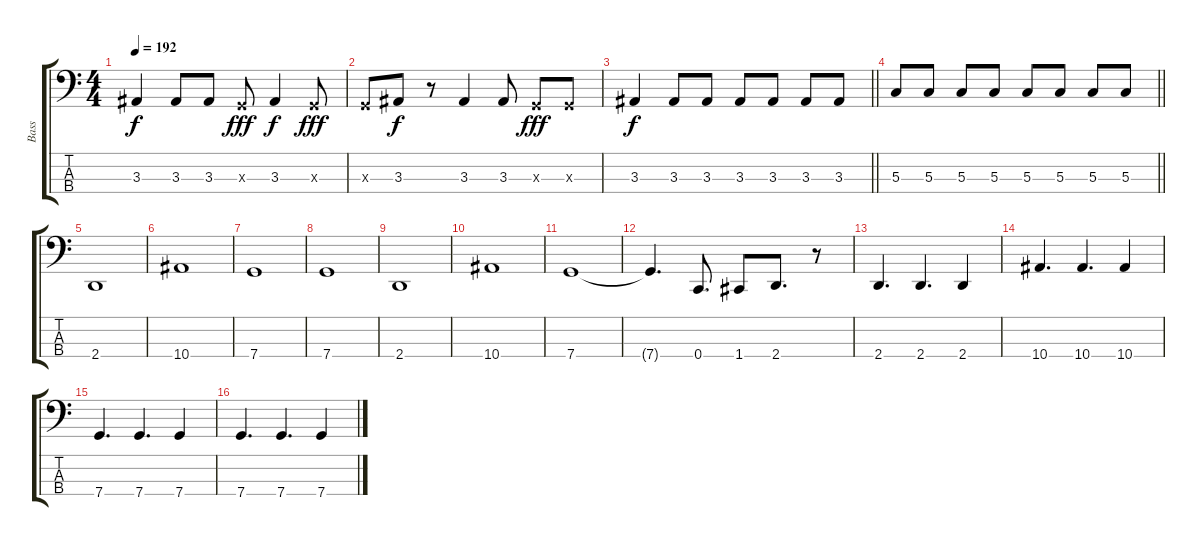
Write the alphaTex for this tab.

\track ("Bass" "Bass") {instrument electricbasspick}
\staff {score tabs}
\tuning (F2 C2 G1 C1) {hide}
\ts (4 4)
\tempo 192
\clef f4
\ks c
3.3.4{dy f} 3.3.8 3.3.8 0.3{x}.8{dy fff} 3.3.4{dy f} 0.3{x}.8{dy fff} |
0.3{x}.8 3.3.8{dy f} r.8 3.3.4 3.3.8 0.3{x}.8{dy fff} 0.3{x}.8 |
\barLineRight lightlight
3.3.4{dy f} 3.3.8 3.3.8 3.3.8 3.3.8 3.3.8 3.3.8 |
\barLineRight lightlight
5.3.8 5.3.8 5.3.8 5.3.8 5.3.8 5.3.8 5.3.8 5.3.8 |
2.4.1 |
10.4.1 |
7.4.1 |
7.4.1 |
2.4.1 |
10.4.1 |
7.4.1 |
7.4{t}.4{d} 0.4.8{d} 1.4.8 2.4.8{d} r.8 |
2.4.4{d} 2.4.4{d} 2.4.4 |
10.4.4{d} 10.4.4{d} 10.4.4 |
7.4.4{d} 7.4.4{d} 7.4.4 |
7.4.4{d} 7.4.4{d} 7.4.4
